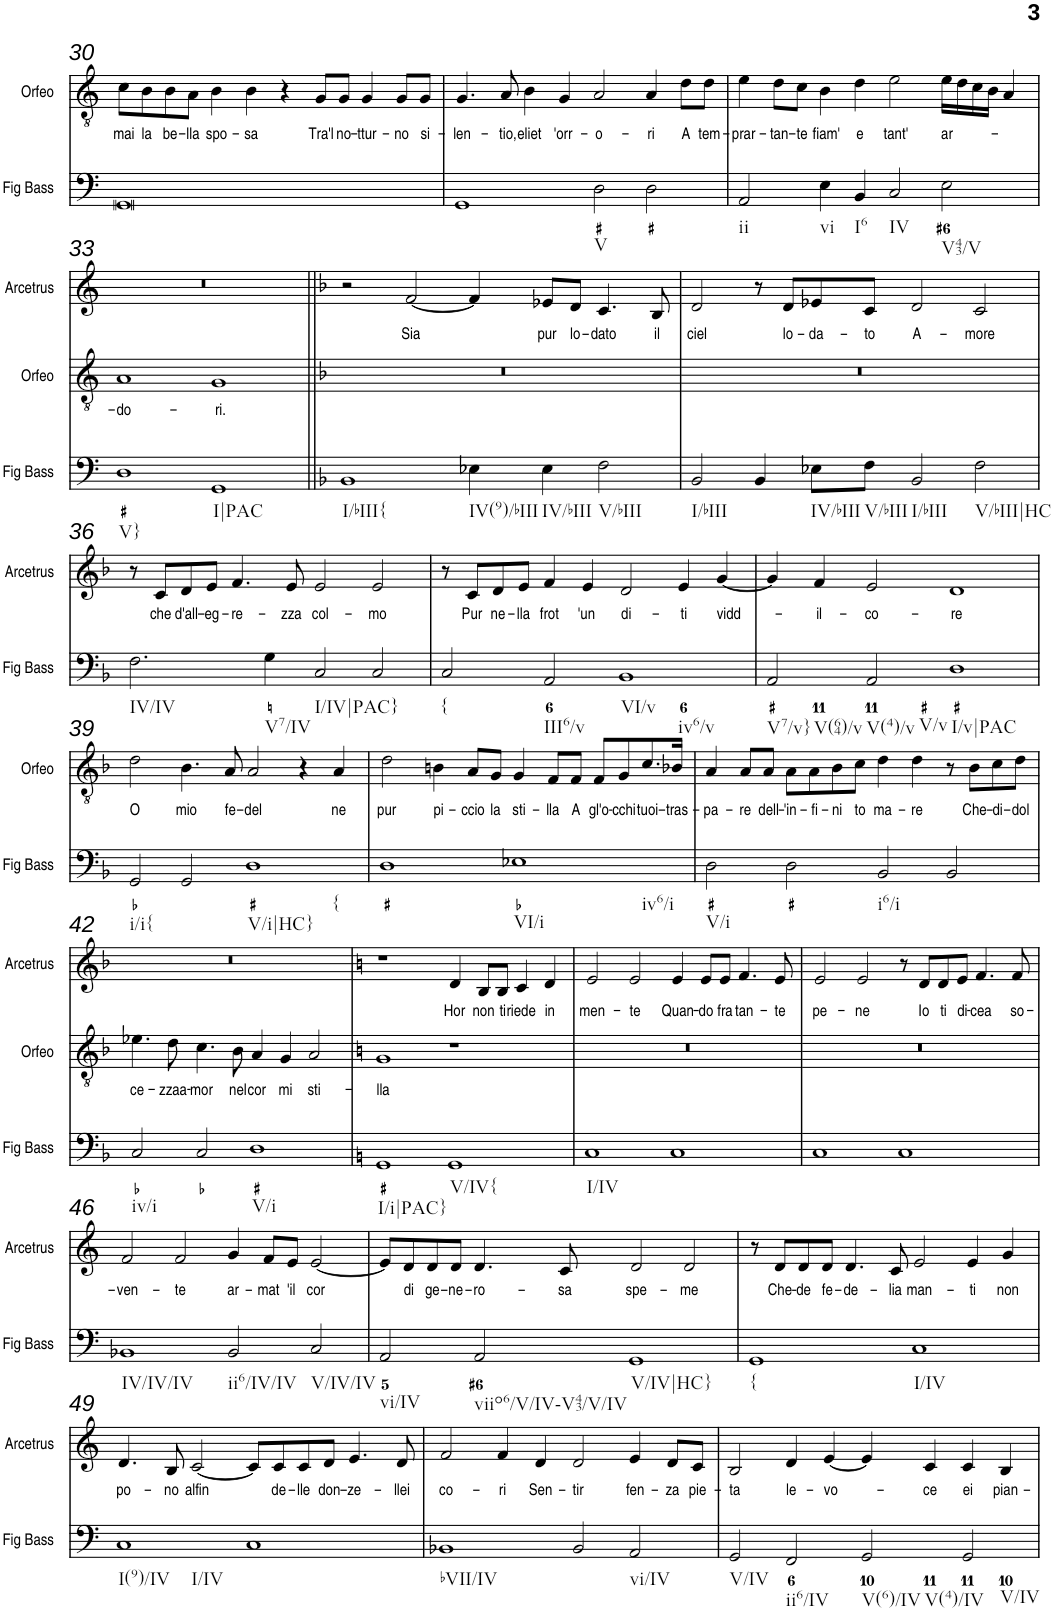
**kern	**kern	**text	**kern	**text
*part3	*part2	*part2	*part1	*part1
*staff3	*staff2	*staff2	*staff1	*staff1
*I"Fig Bass	*I"Orfeo	*	*I"Arcetrus	*
*I'Fig Bass	*I'Orfeo	*	*I'Arcetrus	*
!!LO:PB:g=z
*clefF4	*clefGv2	*	*clefG2	*
*k[]	*k[]	*	*k[]	*
*M4/2	*M4/2	*	*M4/2	*
=30	=30	=30	=30	=30
!	!	!LO:LY:b	!	!
0GG	8c\L	mai	0r	.
!	!	!LO:LY:b	!	!
.	8B\	la	.	.
!	!	!LO:LY:b	!	!
.	8B\	be-	.	.
!	!	!LO:LY:b	!	!
.	8A\J	-lla	.	.
!	!	!LO:LY:b	!	!
.	4B\	spo-	.	.
!	!	!LO:LY:b	!	!
.	4B\	-sa	.	.
.	4r	.	.	.
!	!	!LO:LY:b	!	!
.	8G/L	Tra'l	.	.
!	!	!LO:LY:b	!	!
.	8G/J	no-	.	.
!	!	!LO:LY:b	!	!
.	4G/	-ttur-	.	.
!	!	!LO:LY:b	!	!
.	8G/L	-no	.	.
!	!	!LO:LY:b	!	!
.	8G/J	si-	.	.
=31	=31	=31	=31	=31
!	!	!LO:LY:b	!	!
1GG	4.G/	-len-	0r	.
!	!	!LO:LY:b	!	!
.	8A/	-tio,	.	.
!	!	!LO:LY:b	!	!
.	4B\	eliet	.	.
!	!	!LO:LY:b	!	!
.	4G/	'orr-	.	.
!LO:TX:b:t=V	!	!	!	!
!	!	!LO:LY:b	!	!
2D\	2A/	-o-	.	.
!	!	!LO:LY:b	!	!
2D\	4A/	-ri	.	.
!	!	!LO:LY:b	!	!
.	8d\L	A	.	.
!	!	!LO:LY:b	!	!
.	8d\J	tem-	.	.
=32	=32	=32	=32	=32
!LO:TX:b:t=ii	!	!	!	!
!	!	!LO:LY:b	!	!
2AA/	4e\	-prar-	0r	.
!	!	!LO:LY:b	!	!
.	8d\L	-tan-	.	.
!	!	!LO:LY:b	!	!
.	8c\J	-te	.	.
!LO:TX:b:t=vi	!	!	!	!
!	!	!LO:LY:b	!	!
4E\	4B\	fiam'	.	.
!LO:TX:b:t=I6	!	!	!	!
!	!	!LO:LY:b	!	!
4BB/	4d\	e	.	.
!LO:TX:b:t=IV	!	!	!	!
!	!	!LO:LY:b	!	!
2C/	2e\	tant'	.	.
!LO:TX:b:t=V43/V	!	!	!	!
!	!	!LO:LY:b	!	!
2E\	16e\LL	ar-	.	.
.	16d\	.	.	.
.	16c\	.	.	.
.	16B\JJ	.	.	.
.	4A/	.	.	.
!!LO:LB:g=z
=33	=33	=33	=33	=33
!LO:TX:b:t=V}	!	!	!	!
!	!	!LO:LY:b	!	!
1D	1A	-do-	0r	.
!LO:TX:b:t=I|PAC	!	!	!	!
!	!	!LO:LY:b	!	!
1GG	1G	-ri.	.	.
=34||	=34||	=34||	=34||	=34||
*k[b-]	*k[b-]	*	*k[b-]	*
!LO:TX:b:t=I/bIII{	!	!	!	!
1BB-	0r	.	2r	.
!	!	!	!	!LO:LY:b
.	.	.	[2f/	Sia
!LO:TX:b:t=IV(9)/bIII	!	!	!	!
4E-X\	.	.	4f/]	.
!LO:TX:b:t=IV/bIII	!	!	!	!
!	!	!	!	!LO:LY:b
4E-\	.	.	8e-X/L	pur
!	!	!	!	!LO:LY:b
.	.	.	8d/J	lo-
!LO:TX:b:t=V/bIII	!	!	!	!
!	!	!	!	!LO:LY:b
2F\	.	.	4.c/	-dato
!	!	!	!	!LO:LY:b
.	.	.	8B-/	il
=35	=35	=35	=35	=35
!LO:TX:b:t=I/bIII	!	!	!	!
!	!	!	!	!LO:LY:b
2BB-/	0r	.	2d/	ciel
4BB-/	.	.	8r	.
!	!	!	!	!LO:LY:b
.	.	.	8d/L	lo-
!LO:TX:b:t=IV/bIII	!	!	!	!
!	!	!	!	!LO:LY:b
8E-X\L	.	.	8e-X/	-da-
!LO:TX:b:t=V/bIII	!	!	!	!
!	!	!	!	!LO:LY:b
8F\J	.	.	8c/J	-to
!LO:TX:b:t=I/bIII	!	!	!	!
!	!	!	!	!LO:LY:b
2BB-/	.	.	2d/	A-
!LO:TX:b:t=V/bIII|HC	!	!	!	!
!	!	!	!	!LO:LY:b
2F\	.	.	2c/	-more
!!LO:LB:g=z
=36	=36	=36	=36	=36
!LO:TX:b:t=IV/IV	!	!	!	!
2.F\	0r	.	8r	.
!	!	!	!	!LO:LY:b
.	.	.	8c/L	che
!	!	!	!	!LO:LY:b
.	.	.	8d/	d'all-
!	!	!	!	!LO:LY:b
.	.	.	8e/J	-eg-
!	!	!	!	!LO:LY:b
.	.	.	4.f/	-re-
!LO:TX:b:t=V7/IV	!	!	!	!
4G\	.	.	.	.
!	!	!	!	!LO:LY:b
.	.	.	8e/	-zza
!LO:TX:b:t=I/IV|PAC}	!	!	!	!
!	!	!	!	!LO:LY:b
2C/	.	.	2e/	col-
!	!	!	!	!LO:LY:b
2C/	.	.	2e/	-mo
=37	=37	=37	=37	=37
!LO:TX:b:t={	!	!	!	!
2C/	0r	.	8r	.
!	!	!	!	!LO:LY:b
.	.	.	8c/L	Pur
!	!	!	!	!LO:LY:b
.	.	.	8d/	ne-
!	!	!	!	!LO:LY:b
.	.	.	8e/J	-lla
!LO:TX:b:t=III6/v	!	!	!	!
!	!	!	!	!LO:LY:b
2AA/	.	.	4f/	frot
!	!	!	!	!LO:LY:b
.	.	.	4e/	'un
!LO:TX:b:t=VI/v	!	!	!	!
!LO:TX:b:t=iv6/v	!	!	!	!
!	!	!	!	!LO:LY:b
1BB-	.	.	2d/	di-
!	!	!	!	!LO:LY:b
.	.	.	4e/	-ti
!	!	!	!	!LO:LY:b
.	.	.	[4g/	vidd-
=38	=38	=38	=38	=38
!LO:TX:b:t=V7/v}	!	!	!	!
!LO:TX:b:t=V(64)/v	!	!	!	!
2AA/	0r	.	4g/]	.
!	!	!	!	!LO:LY:b
.	.	.	4f/	-il-
!LO:TX:b:t=V(4)/v	!	!	!	!
!LO:TX:b:t=V/v	!	!	!	!
!	!	!	!	!LO:LY:b
2AA/	.	.	2e/	-co-
!LO:TX:b:t=I/v|PAC	!	!	!	!
!	!	!	!	!LO:LY:b
1D	.	.	1d	-re
!!LO:LB:g=z
=39	=39	=39	=39	=39
!LO:TX:b:t=i/i{	!	!	!	!
!	!	!LO:LY:b	!	!
2GG/	2d\	O	0r	.
!	!	!LO:LY:b	!	!
2GG/	4.B-\	mio	.	.
!	!	!LO:LY:b	!	!
.	8A/	fe-	.	.
!LO:TX:b:t=V/i|HC}	!	!	!	!
!LO:TX:b:t={	!	!	!	!
!	!	!LO:LY:b	!	!
1D	2A/	-del	.	.
.	4r	.	.	.
!	!	!LO:LY:b	!	!
.	4A/	ne	.	.
=40	=40	=40	=40	=40
!	!	!LO:LY:b	!	!
1D	2d\	pur	0r	.
!	!	!LO:LY:b	!	!
.	4Bn\	pi-	.	.
!	!	!LO:LY:b	!	!
.	8A/L	-ccio	.	.
!	!	!LO:LY:b	!	!
.	8G/J	la	.	.
!LO:TX:b:t=VI/i	!	!	!	!
!LO:TX:b:t=iv6/i	!	!	!	!
!	!	!LO:LY:b	!	!
1E-X	4G/	sti-	.	.
!	!	!LO:LY:b	!	!
.	8F/L	-lla	.	.
!	!	!LO:LY:b	!	!
.	8F/J	A	.	.
!	!	!LO:LY:b	!	!
.	8F/L	gl'o-	.	.
!	!	!LO:LY:b	!	!
.	8G/	-cchi	.	.
!	!	!LO:LY:b	!	!
.	8.c/	tuoi-	.	.
!	!	!LO:LY:b	!	!
.	16B-X/Jk	-tras-	.	.
=41	=41	=41	=41	=41
!LO:TX:b:t=V/i	!	!	!	!
!	!	!LO:LY:b	!	!
2D\	4A/	-pa-	0r	.
!	!	!LO:LY:b	!	!
.	8A/L	-re	.	.
!	!	!LO:LY:b	!	!
.	8A/J	dell-	.	.
!	!	!LO:LY:b	!	!
2D\	8A\L	-'in-	.	.
!	!	!LO:LY:b	!	!
.	8A\	-fi-	.	.
!	!	!LO:LY:b	!	!
.	8B-\	-ni	.	.
!	!	!LO:LY:b	!	!
.	8c\J	to	.	.
!LO:TX:b:t=i6/i	!	!	!	!
!	!	!LO:LY:b	!	!
2BB-/	4d\	ma-	.	.
!	!	!LO:LY:b	!	!
.	4d\	-re	.	.
2BB-/	8r	.	.	.
!	!	!LO:LY:b	!	!
.	8B-\L	Che-	.	.
!	!	!LO:LY:b	!	!
.	8c\	-di-	.	.
!	!	!LO:LY:b	!	!
.	8d\J	-dol	.	.
!!LO:LB:g=z
=42	=42	=42	=42	=42
!LO:TX:b:t=iv/i	!	!	!	!
!	!	!LO:LY:b	!	!
2C/	4.e-X\	ce-	0r	.
!	!	!LO:LY:b	!	!
.	8d\	-zzaa-	.	.
!	!	!LO:LY:b	!	!
2C/	4.c\	-mor	.	.
!	!	!LO:LY:b	!	!
.	8B-\	nel	.	.
!LO:TX:b:t=V/i	!	!	!	!
!	!	!LO:LY:b	!	!
1D	4A/	cor	.	.
!	!	!LO:LY:b	!	!
.	4G/	mi	.	.
!	!	!LO:LY:b	!	!
.	2A/	sti-	.	.
=43	=43	=43	=43	=43
*k[]	*k[]	*	*k[]	*
!LO:TX:b:t=I/i|PAC}	!	!	!	!
!	!	!LO:LY:b	!	!
1GG	1G	-lla	1r	.
!LO:TX:b:t=V/IV{	!	!	!	!
!	!	!	!	!LO:LY:b
1GG	1r	.	4d/	Hor
!	!	!	!	!LO:LY:b
.	.	.	8B/L	non
!	!	!	!	!LO:LY:b
.	.	.	8B/J	ti
!	!	!	!	!LO:LY:b
.	.	.	4c/	riede
!	!	!	!	!LO:LY:b
.	.	.	4d/	in
=44	=44	=44	=44	=44
!LO:TX:b:t=I/IV	!	!	!	!
!	!	!	!	!LO:LY:b
1C	0r	.	2e/	men-
!	!	!	!	!LO:LY:b
.	.	.	2e/	-te
!	!	!	!	!LO:LY:b
1C	.	.	4e/	Quan-
!	!	!	!	!LO:LY:b
.	.	.	8e/L	-do
!	!	!	!	!LO:LY:b
.	.	.	8e/J	fra
!	!	!	!	!LO:LY:b
.	.	.	4.f/	tan-
!	!	!	!	!LO:LY:b
.	.	.	8e/	-te
=45	=45	=45	=45	=45
!	!	!	!	!LO:LY:b
1C	0r	.	2e/	pe-
!	!	!	!	!LO:LY:b
.	.	.	2e/	-ne
1C	.	.	8r	.
!	!	!	!	!LO:LY:b
.	.	.	8d/L	Io
!	!	!	!	!LO:LY:b
.	.	.	8d/	ti
!	!	!	!	!LO:LY:b
.	.	.	8e/J	di-
!	!	!	!	!LO:LY:b
.	.	.	4.f/	-cea
!	!	!	!	!LO:LY:b
.	.	.	8f/	so-
!!LO:LB:g=z
=46	=46	=46	=46	=46
!LO:TX:b:t=IV/IV/IV	!	!	!	!
!	!	!	!	!LO:LY:b
1BB-X	0r	.	2f/	-ven-
!	!	!	!	!LO:LY:b
.	.	.	2f/	-te
!LO:TX:b:t=ii6/IV/IV	!	!	!	!
!	!	!	!	!LO:LY:b
2BB-/	.	.	4g/	ar-
!	!	!	!	!LO:LY:b
.	.	.	8f/L	-mat
!	!	!	!	!LO:LY:b
.	.	.	8e/J	'il
!LO:TX:b:t=V/IV/IV	!	!	!	!
!	!	!	!	!LO:LY:b
2C/	.	.	[2e/	cor
=47	=47	=47	=47	=47
!LO:TX:b:t=vi/IV	!	!	!	!
2AA/	0r	.	8e/L]	.
!	!	!	!	!LO:LY:b
.	.	.	8d/	di
!	!	!	!	!LO:LY:b
.	.	.	8d/	ge-
!	!	!	!	!LO:LY:b
.	.	.	8d/J	-ne-
!LO:TX:b:t=viio6/V/IV-V43/V/IV	!	!	!	!
!	!	!	!	!LO:LY:b
2AA/	.	.	4.d/	-ro-
!	!	!	!	!LO:LY:b
.	.	.	8c/	-sa
!LO:TX:b:t=V/IV|HC}	!	!	!	!
!	!	!	!	!LO:LY:b
1GG	.	.	2d/	spe-
!	!	!	!	!LO:LY:b
.	.	.	2d/	-me
=48	=48	=48	=48	=48
!LO:TX:b:t={	!	!	!	!
1GG	0r	.	8r	.
!	!	!	!	!LO:LY:b
.	.	.	8d/L	Che-
!	!	!	!	!LO:LY:b
.	.	.	8d/	-de
!	!	!	!	!LO:LY:b
.	.	.	8d/J	fe-
!	!	!	!	!LO:LY:b
.	.	.	4.d/	-de-
!	!	!	!	!LO:LY:b
.	.	.	8c/	-lia
!LO:TX:b:t=I/IV	!	!	!	!
!	!	!	!	!LO:LY:b
1C	.	.	2e/	man-
!	!	!	!	!LO:LY:b
.	.	.	4e/	-ti
!	!	!	!	!LO:LY:b
.	.	.	4g/	non
!!LO:LB:g=z
=49	=49	=49	=49	=49
!LO:TX:b:t=I(9)/IV	!	!	!	!
!LO:TX:b:t=I/IV	!	!	!	!
!	!	!	!	!LO:LY:b
1C	0r	.	4.d/	po-
!	!	!	!	!LO:LY:b
.	.	.	8B/	-no
!	!	!	!	!LO:LY:b
.	.	.	[2c/	alfin
1C	.	.	8c/L]	.
!	!	!	!	!LO:LY:b
.	.	.	8c/	de-
!	!	!	!	!LO:LY:b
.	.	.	8c/	-lle
!	!	!	!	!LO:LY:b
.	.	.	8d/J	don-
!	!	!	!	!LO:LY:b
.	.	.	4.e/	-ze-
!	!	!	!	!LO:LY:b
.	.	.	8d/	-llei
=50	=50	=50	=50	=50
!LO:TX:b:t=bVII/IV	!	!	!	!
!	!	!	!	!LO:LY:b
1BB-X	0r	.	2f/	co-
!	!	!	!	!LO:LY:b
.	.	.	4f/	-ri
!	!	!	!	!LO:LY:b
.	.	.	4d/	Sen-
!	!	!	!	!LO:LY:b
2BB-/	.	.	2d/	-tir
!LO:TX:b:t=vi/IV	!	!	!	!
!	!	!	!	!LO:LY:b
2AA/	.	.	4e/	fen-
!	!	!	!	!LO:LY:b
.	.	.	8d/L	-za
!	!	!	!	!LO:LY:b
.	.	.	8c/J	pie-
=51	=51	=51	=51	=51
!LO:TX:b:t=V/IV	!	!	!	!
!	!	!	!	!LO:LY:b
2GG/	0r	.	2B/	-ta
!LO:TX:b:t=ii6/IV	!	!	!	!
!	!	!	!	!LO:LY:b
2FF/	.	.	4d/	le-
!	!	!	!	!LO:LY:b
.	.	.	[4e/	-vo-
!LO:TX:b:t=V(6)/IV	!	!	!	!
!LO:TX:b:t=V(4)/IV	!	!	!	!
2GG/	.	.	4e/]	.
!	!	!	!	!LO:LY:b
.	.	.	4c/	-ce
!LO:TX:b:t=V/IV	!	!	!	!
!	!	!	!	!LO:LY:b
2GG/	.	.	4c/	ei
!	!	!	!	!LO:LY:b
.	.	.	4B/	pian-
=	=	=	=	=
*-	*-	*-	*-	*-
